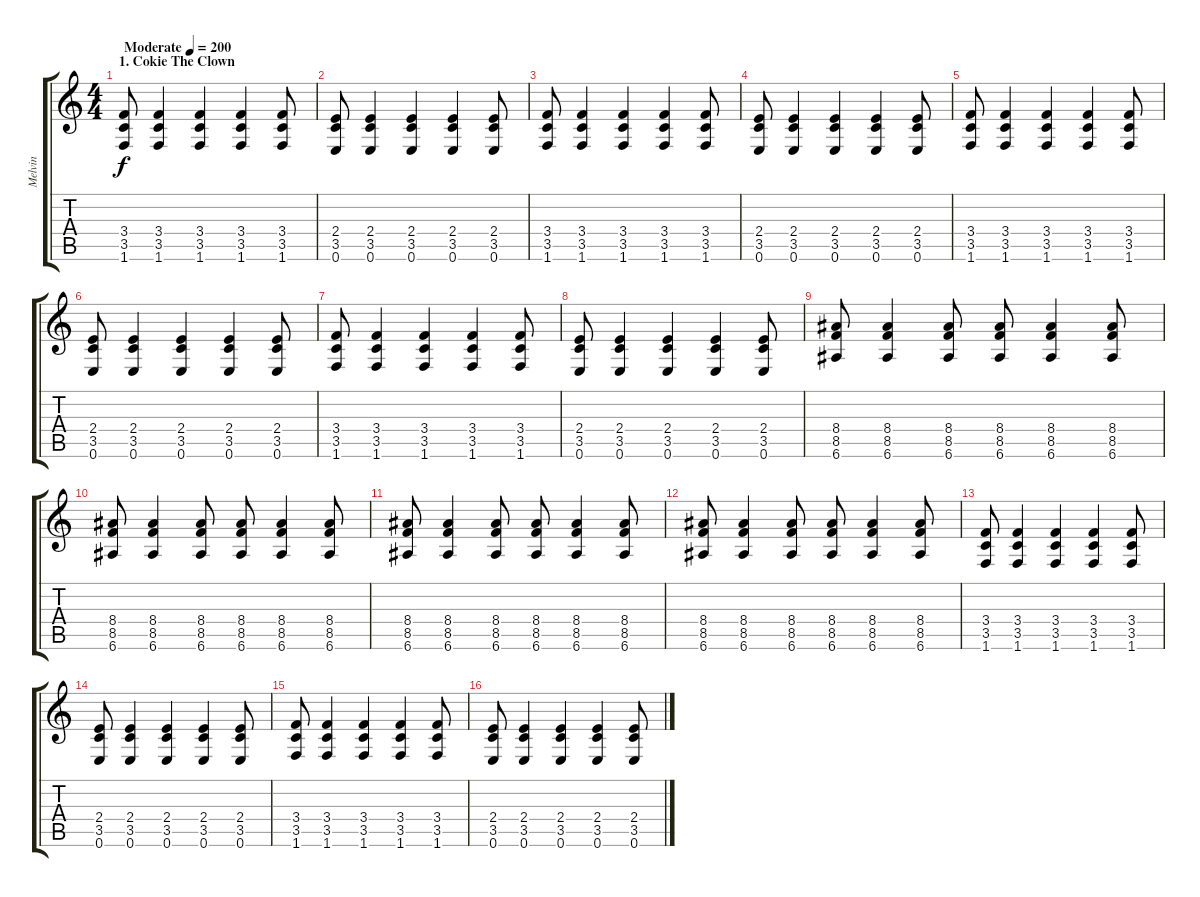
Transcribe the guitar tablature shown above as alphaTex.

\track ("Melvin" "Melvin") {instrument overdrivenguitar}
\staff {score tabs}
\tuning (E4 B3 G3 D3 A2 E2) {hide}
\ts (4 4)
\section ("" "1. Cokie The Clown")
\tempo (200 "Moderate")
\clef g2
\ks c
(3.4 3.5 1.6).8{dy f instrument overdrivenguitar} (3.4 3.5 1.6).4 (3.4 3.5 1.6).4 (3.4 3.5 1.6).4 (3.4 3.5 1.6).8 |
(2.4 3.5 0.6).8 (2.4 3.5 0.6).4 (2.4 3.5 0.6).4 (2.4 3.5 0.6).4 (2.4 3.5 0.6).8 |
(3.4 3.5 1.6).8 (3.4 3.5 1.6).4 (3.4 3.5 1.6).4 (3.4 3.5 1.6).4 (3.4 3.5 1.6).8 |
(2.4 3.5 0.6).8 (2.4 3.5 0.6).4 (2.4 3.5 0.6).4 (2.4 3.5 0.6).4 (2.4 3.5 0.6).8 |
(3.4 3.5 1.6).8 (3.4 3.5 1.6).4 (3.4 3.5 1.6).4 (3.4 3.5 1.6).4 (3.4 3.5 1.6).8 |
(2.4 3.5 0.6).8 (2.4 3.5 0.6).4 (2.4 3.5 0.6).4 (2.4 3.5 0.6).4 (2.4 3.5 0.6).8 |
(3.4 3.5 1.6).8 (3.4 3.5 1.6).4 (3.4 3.5 1.6).4 (3.4 3.5 1.6).4 (3.4 3.5 1.6).8 |
(2.4 3.5 0.6).8 (2.4 3.5 0.6).4 (2.4 3.5 0.6).4 (2.4 3.5 0.6).4 (2.4 3.5 0.6).8 |
(8.4 8.5 6.6).8 (8.4 8.5 6.6).4 (8.4 8.5 6.6).8 (8.4 8.5 6.6).8 (8.4 8.5 6.6).4 (8.4 8.5 6.6).8 |
(8.4 8.5 6.6).8 (8.4 8.5 6.6).4 (8.4 8.5 6.6).8 (8.4 8.5 6.6).8 (8.4 8.5 6.6).4 (8.4 8.5 6.6).8 |
(8.4 8.5 6.6).8 (8.4 8.5 6.6).4 (8.4 8.5 6.6).8 (8.4 8.5 6.6).8 (8.4 8.5 6.6).4 (8.4 8.5 6.6).8 |
(8.4 8.5 6.6).8 (8.4 8.5 6.6).4 (8.4 8.5 6.6).8 (8.4 8.5 6.6).8 (8.4 8.5 6.6).4 (8.4 8.5 6.6).8 |
(3.4 3.5 1.6).8 (3.4 3.5 1.6).4 (3.4 3.5 1.6).4 (3.4 3.5 1.6).4 (3.4 3.5 1.6).8 |
(2.4 3.5 0.6).8 (2.4 3.5 0.6).4 (2.4 3.5 0.6).4 (2.4 3.5 0.6).4 (2.4 3.5 0.6).8 |
(3.4 3.5 1.6).8 (3.4 3.5 1.6).4 (3.4 3.5 1.6).4 (3.4 3.5 1.6).4 (3.4 3.5 1.6).8 |
(2.4 3.5 0.6).8 (2.4 3.5 0.6).4 (2.4 3.5 0.6).4 (2.4 3.5 0.6).4 (2.4 3.5 0.6).8
